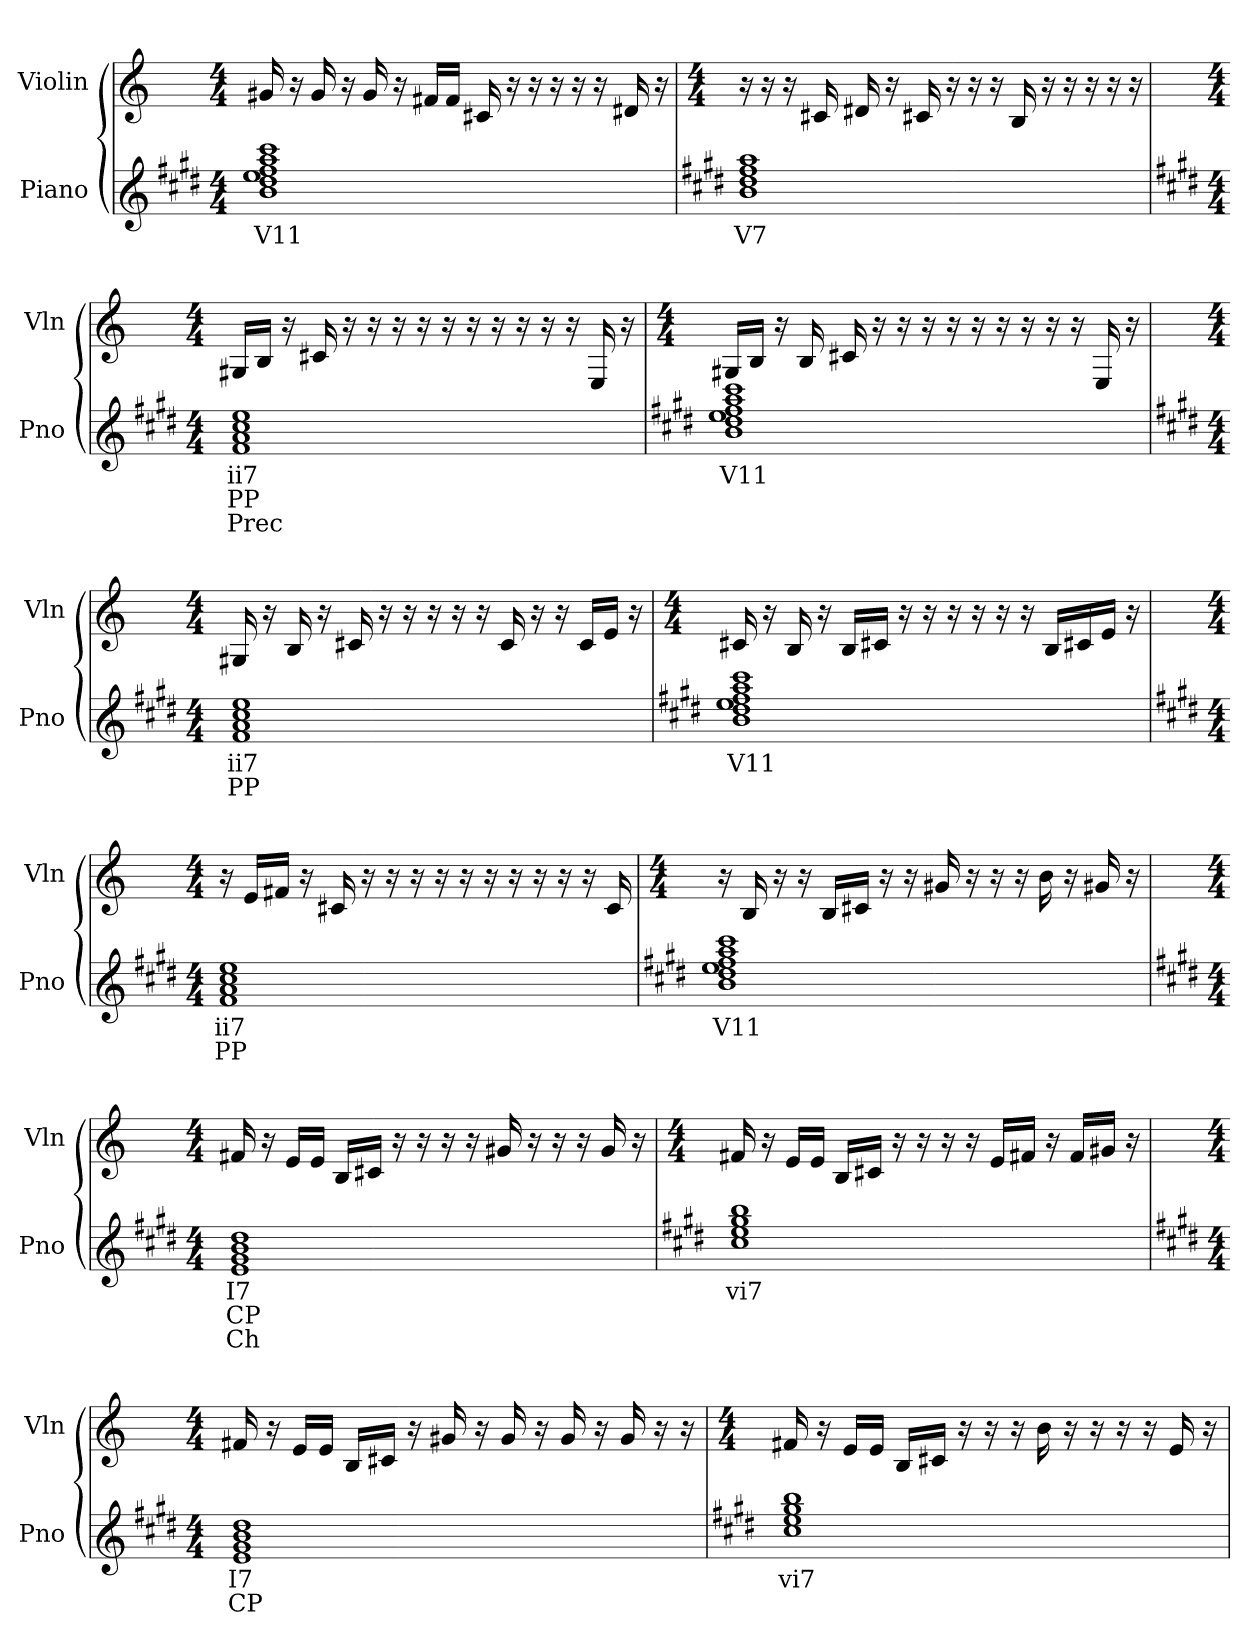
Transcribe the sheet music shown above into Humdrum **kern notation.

**kern	**text	**text	**text	**kern
*part2	*part2	*part2	*part2	*part1
*staff2	*staff2	*staff2	*staff2	*staff1
*I"Piano	*	*	*	*I"Violin
*I'Pno	*	*	*	*I'Vln
*k[f#c#g#d#]	*	*	*	*
*E:	*	*	*	*
*M4/4	*	*	*	*M4/4
=	=	=	=	=
1b 1dd# 1ff# 1aa 1ccc# 1ee	V11	.	.	16g#X
.	.	.	.	16r
.	.	.	.	16g#
.	.	.	.	16r
.	.	.	.	16g#
.	.	.	.	16r
.	.	.	.	16f#XLL
.	.	.	.	16f#JJ
.	.	.	.	16c#X
.	.	.	.	16r
.	.	.	.	16r
.	.	.	.	16r
.	.	.	.	16r
.	.	.	.	16r
.	.	.	.	16d#X
.	.	.	.	16r
=	=	=	=	=
*k[f#c#g#d#]	*	*	*	*
*E:	*	*	*	*
*	*	*	*	*M4/4
1b 1dd# 1ff# 1aa	V7	.	.	16r
.	.	.	.	16r
.	.	.	.	16r
.	.	.	.	16c#X
.	.	.	.	16d#X
.	.	.	.	16r
.	.	.	.	16c#X
.	.	.	.	16r
.	.	.	.	16r
.	.	.	.	16r
.	.	.	.	16B
.	.	.	.	16r
.	.	.	.	16r
.	.	.	.	16r
.	.	.	.	16r
.	.	.	.	16r
=	=	=	=	=
*k[f#c#g#d#]	*	*	*	*
*E:	*	*	*	*
*M4/4	*	*	*	*M4/4
1f# 1a 1cc# 1ee	ii7	PP	Prec	16G#XLL
.	.	.	.	16BJJ
.	.	.	.	16r
.	.	.	.	16c#X
.	.	.	.	16r
.	.	.	.	16r
.	.	.	.	16r
.	.	.	.	16r
.	.	.	.	16r
.	.	.	.	16r
.	.	.	.	16r
.	.	.	.	16r
.	.	.	.	16r
.	.	.	.	16r
.	.	.	.	16E
.	.	.	.	16r
=	=	=	=	=
*k[f#c#g#d#]	*	*	*	*
*E:	*	*	*	*
*	*	*	*	*M4/4
1b 1dd# 1ff# 1aa 1ccc# 1ee	V11	.	.	16G#XLL
.	.	.	.	16BJJ
.	.	.	.	16r
.	.	.	.	16B
.	.	.	.	16c#X
.	.	.	.	16r
.	.	.	.	16r
.	.	.	.	16r
.	.	.	.	16r
.	.	.	.	16r
.	.	.	.	16r
.	.	.	.	16r
.	.	.	.	16r
.	.	.	.	16r
.	.	.	.	16E
.	.	.	.	16r
=	=	=	=	=
*k[f#c#g#d#]	*	*	*	*
*E:	*	*	*	*
*M4/4	*	*	*	*M4/4
1f# 1a 1cc# 1ee	ii7	PP	.	16G#X
.	.	.	.	16r
.	.	.	.	16B
.	.	.	.	16r
.	.	.	.	16c#X
.	.	.	.	16r
.	.	.	.	16r
.	.	.	.	16r
.	.	.	.	16r
.	.	.	.	16r
.	.	.	.	16c#
.	.	.	.	16r
.	.	.	.	16r
.	.	.	.	16c#LL
.	.	.	.	16eJJ
.	.	.	.	16r
=	=	=	=	=
*k[f#c#g#d#]	*	*	*	*
*E:	*	*	*	*
*	*	*	*	*M4/4
1b 1dd# 1ff# 1aa 1ccc# 1ee	V11	.	.	16c#X
.	.	.	.	16r
.	.	.	.	16B
.	.	.	.	16r
.	.	.	.	16BLL
.	.	.	.	16c#XJJ
.	.	.	.	16r
.	.	.	.	16r
.	.	.	.	16r
.	.	.	.	16r
.	.	.	.	16r
.	.	.	.	16r
.	.	.	.	16BLL
.	.	.	.	16c#X
.	.	.	.	16eJJ
.	.	.	.	16r
=	=	=	=	=
*k[f#c#g#d#]	*	*	*	*
*E:	*	*	*	*
*M4/4	*	*	*	*M4/4
1f# 1a 1cc# 1ee	ii7	PP	.	16r
.	.	.	.	16eLL
.	.	.	.	16f#XJJ
.	.	.	.	16r
.	.	.	.	16c#X
.	.	.	.	16r
.	.	.	.	16r
.	.	.	.	16r
.	.	.	.	16r
.	.	.	.	16r
.	.	.	.	16r
.	.	.	.	16r
.	.	.	.	16r
.	.	.	.	16r
.	.	.	.	16r
.	.	.	.	16c#
=	=	=	=	=
*k[f#c#g#d#]	*	*	*	*
*E:	*	*	*	*
*	*	*	*	*M4/4
1b 1dd# 1ff# 1aa 1ccc# 1ee	V11	.	.	16r
.	.	.	.	16B
.	.	.	.	16r
.	.	.	.	16r
.	.	.	.	16BLL
.	.	.	.	16c#XJJ
.	.	.	.	16r
.	.	.	.	16r
.	.	.	.	16g#X
.	.	.	.	16r
.	.	.	.	16r
.	.	.	.	16r
.	.	.	.	16b
.	.	.	.	16r
.	.	.	.	16g#X
.	.	.	.	16r
=	=	=	=	=
*k[f#c#g#d#]	*	*	*	*
*E:	*	*	*	*
*M4/4	*	*	*	*M4/4
1e 1g# 1b 1dd#	I7	CP	Ch	16f#X
.	.	.	.	16r
.	.	.	.	16eLL
.	.	.	.	16eJJ
.	.	.	.	16BLL
.	.	.	.	16c#XJJ
.	.	.	.	16r
.	.	.	.	16r
.	.	.	.	16r
.	.	.	.	16r
.	.	.	.	16g#X
.	.	.	.	16r
.	.	.	.	16r
.	.	.	.	16r
.	.	.	.	16g#
.	.	.	.	16r
=	=	=	=	=
*k[f#c#g#d#]	*	*	*	*
*E:	*	*	*	*
*	*	*	*	*M4/4
1cc# 1ee 1gg# 1bb	vi7	.	.	16f#X
.	.	.	.	16r
.	.	.	.	16eLL
.	.	.	.	16eJJ
.	.	.	.	16BLL
.	.	.	.	16c#XJJ
.	.	.	.	16r
.	.	.	.	16r
.	.	.	.	16r
.	.	.	.	16r
.	.	.	.	16eLL
.	.	.	.	16f#XJJ
.	.	.	.	16r
.	.	.	.	16f#LL
.	.	.	.	16g#XJJ
.	.	.	.	16r
=	=	=	=	=
*k[f#c#g#d#]	*	*	*	*
*E:	*	*	*	*
*M4/4	*	*	*	*M4/4
1e 1g# 1b 1dd#	I7	CP	.	16f#X
.	.	.	.	16r
.	.	.	.	16eLL
.	.	.	.	16eJJ
.	.	.	.	16BLL
.	.	.	.	16c#XJJ
.	.	.	.	16r
.	.	.	.	16g#X
.	.	.	.	16r
.	.	.	.	16g#
.	.	.	.	16r
.	.	.	.	16g#
.	.	.	.	16r
.	.	.	.	16g#
.	.	.	.	16r
.	.	.	.	16r
=	=	=	=	=
*k[f#c#g#d#]	*	*	*	*
*E:	*	*	*	*
*	*	*	*	*M4/4
1cc# 1ee 1gg# 1bb	vi7	.	.	16f#X
.	.	.	.	16r
.	.	.	.	16eLL
.	.	.	.	16eJJ
.	.	.	.	16BLL
.	.	.	.	16c#XJJ
.	.	.	.	16r
.	.	.	.	16r
.	.	.	.	16r
.	.	.	.	16b
.	.	.	.	16r
.	.	.	.	16r
.	.	.	.	16r
.	.	.	.	16r
.	.	.	.	16e
.	.	.	.	16r
=	=	=	=	=
*-	*-	*-	*-	*-
